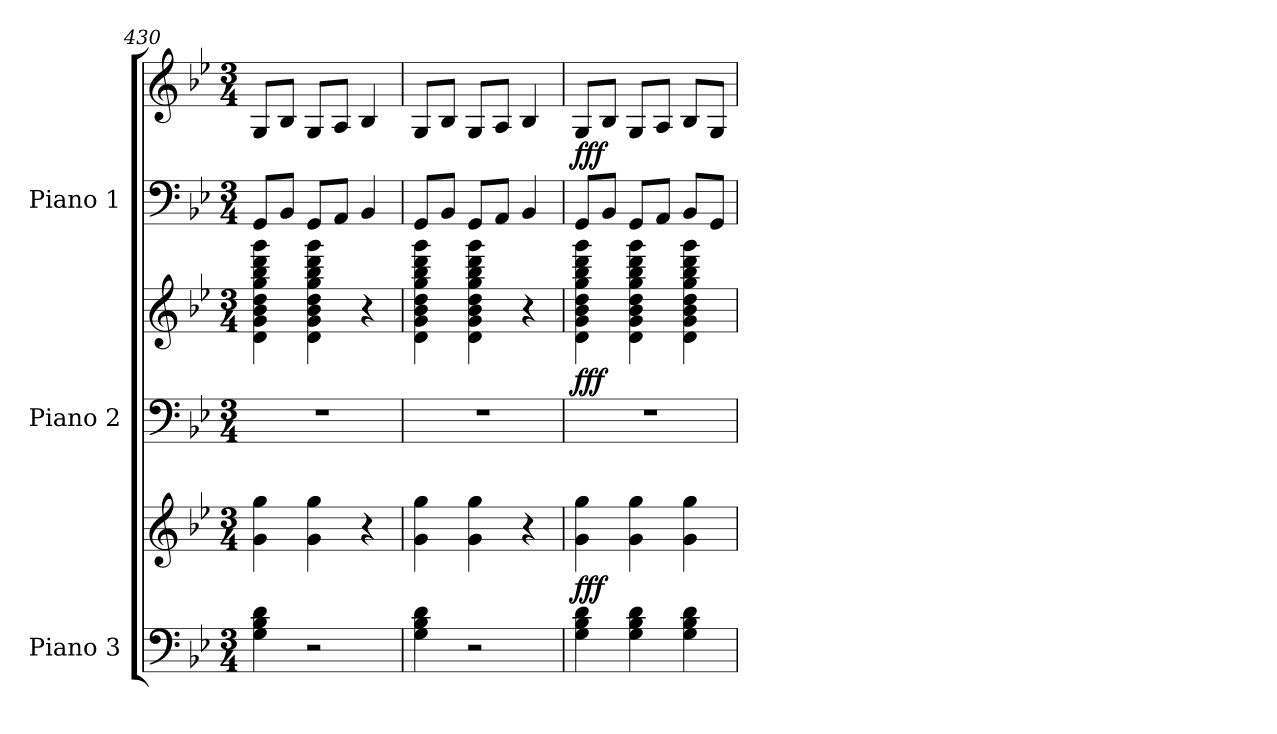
**kern	**kern	**dynam	**kern	**kern	**dynam	**kern	**kern	**dynam
*part3	*part3	*part3	*part2	*part2	*part2	*part1	*part1	*part1
*staff6	*staff5	*staff5/6	*staff4	*staff3	*staff3/4	*staff2	*staff1	*staff1/2
*I"Piano 3	*	*	*I"Piano 2	*	*	*I"Piano 1	*	*
*I'Pno. 3	*	*	*I'Pno. 2	*	*	*I'Pno. 1	*	*
*clefF4	*clefG2	*	*clefF4	*clefG2	*	*clefF4	*clefG2	*
*k[b-e-]	*k[b-e-]	*	*k[b-e-]	*k[b-e-]	*	*k[b-e-]	*k[b-e-]	*
*M3/4	*M3/4	*	*M3/4	*M3/4	*	*M3/4	*M3/4	*
=430	=430	=430	=430	=430	=430	=430	=430	=430
4G\ 4B-\ 4d\	4g\ 4gg\	.	2.r	4d\ 4g\ 4b-\ 4dd\ 4gg\ 4bb-\ 4ddd\ 4ggg\	.	8GG/L	8G/L	.
.	.	.	.	.	.	8BB-/J	8B-/J	.
2r	4g\ 4gg\	.	.	4d\ 4g\ 4b-\ 4dd\ 4gg\ 4bb-\ 4ddd\ 4ggg\	.	8GG/L	8G/L	.
.	.	.	.	.	.	8AA/J	8A/J	.
.	4r	.	.	4r	.	4BB-/	4B-/	.
=431	=431	=431	=431	=431	=431	=431	=431	=431
4G\ 4B-\ 4d\	4g\ 4gg\	.	2.r	4d\ 4g\ 4b-\ 4dd\ 4gg\ 4bb-\ 4ddd\ 4ggg\	.	8GG/L	8G/L	.
.	.	.	.	.	.	8BB-/J	8B-/J	.
2r	4g\ 4gg\	.	.	4d\ 4g\ 4b-\ 4dd\ 4gg\ 4bb-\ 4ddd\ 4ggg\	.	8GG/L	8G/L	.
.	.	.	.	.	.	8AA/J	8A/J	.
.	4r	.	.	4r	.	4BB-/	4B-/	.
=432	=432	=432	=432	=432	=432	=432	=432	=432
!	!	!LO:DY:b	!	!	!LO:DY:b	!	!	!LO:DY:b
4G\ 4B-\ 4d\	4g\ 4gg\	fff	2.r	4d\ 4g\ 4b-\ 4dd\ 4gg\ 4bb-\ 4ddd\ 4ggg\	fff	8GG/L	8G/L	fff
.	.	.	.	.	.	8BB-/J	8B-/J	.
4G\ 4B-\ 4d\	4g\ 4gg\	.	.	4d\ 4g\ 4b-\ 4dd\ 4gg\ 4bb-\ 4ddd\ 4ggg\	.	8GG/L	8G/L	.
.	.	.	.	.	.	8AA/J	8A/J	.
4G\ 4B-\ 4d\	4g\ 4gg\	.	.	4d\ 4g\ 4b-\ 4dd\ 4gg\ 4bb-\ 4ddd\ 4ggg\	.	8BB-/L	8B-/L	.
.	.	.	.	.	.	8GG/J	8G/J	.
=	=	=	=	=	=	=	=	=
*-	*-	*-	*-	*-	*-	*-	*-	*-
